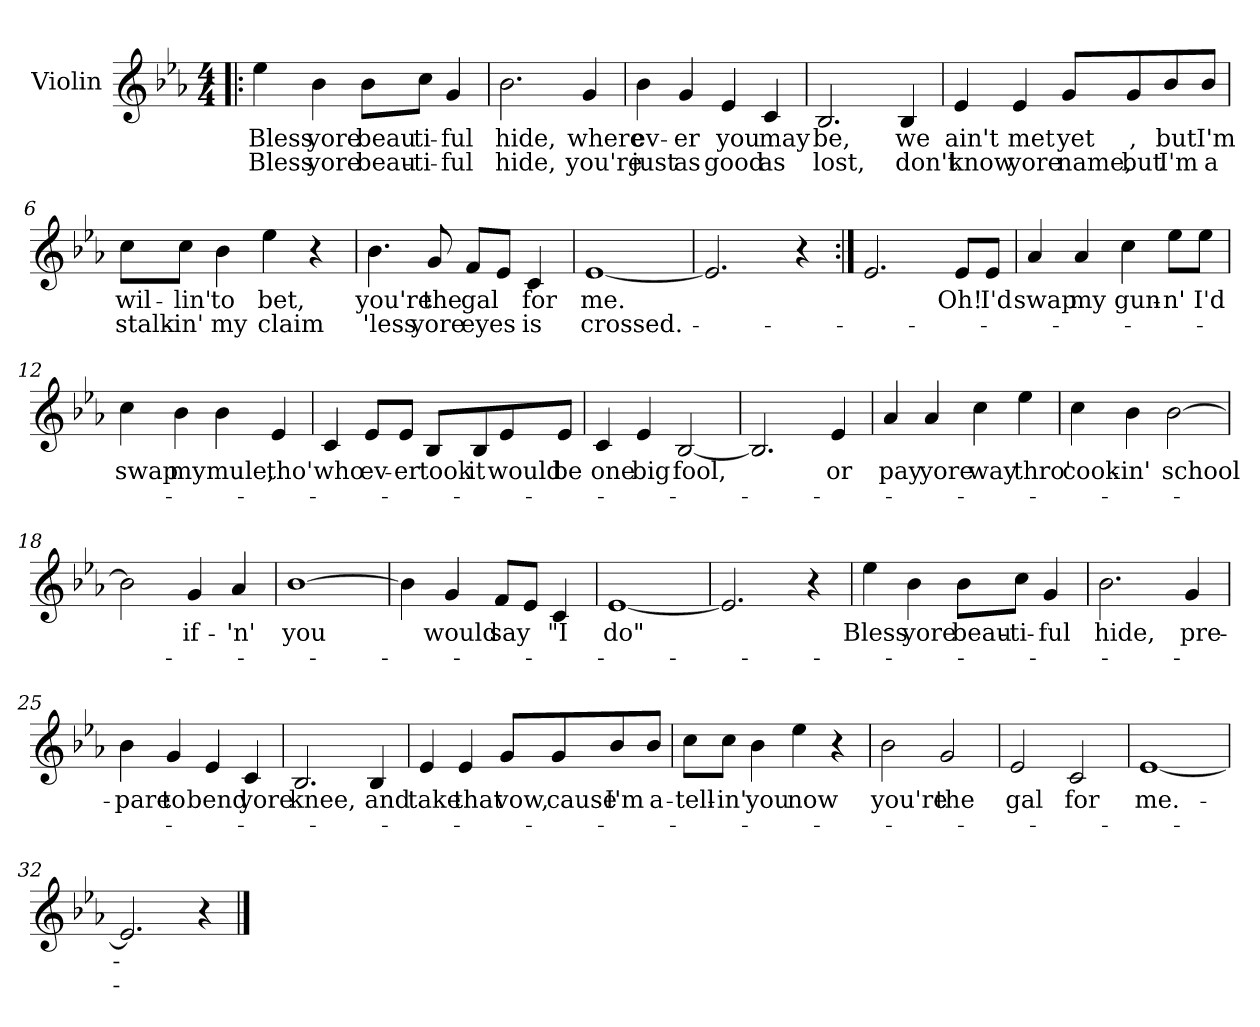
**kern	**text	**text
*part1	*part1	*part1
*staff1	*staff1	*staff1
*I"Violin	*	*
*I'Vln	*	*
*clefG2	*	*
*k[b-e-a-]	*	*
*E-:	*	*
*M4/4	*	*
=1!|:	=1!|:	=1!|:
4ee-\	Bless	Bless
4b-\	yore	yore
8b-\L	beau	beau-
8cc\J	ti-	-ti-
4g/	-ful	-ful
=2	=2	=2
2.b-\	hide,	hide,
4g/	where	you're
=3	=3	=3
4b-\	ev-	just
4g/	-er	as
4e-/	you	good
4c/	may	as
=4	=4	=4
2.B-/	be,	lost,
4B-/	we	don't
!!LO:LB:g=z
=5	=5	=5
4e-/	ain't	know
4e-/	met	yore
8g/L	yet	name,
8g/	,	but
8b-/	but	I'm
8b-/J	I'm	a
=6	=6	=6
8cc\L	wil-	stalk-
8cc\J	-lin'	-in'
4b-\	to	my
4ee-\	bet,	claim
4r	.	.
=7	=7	=7
4.b-\	you're	'less
8g/	the	yore
8f/L	gal	eyes
8e-/J	.	.
4c/	for	is
=8	=8	=8
[1e-	me.	crossed.-
!!LO:LB:g=z
=9	=9	=9
2.e-/]	.	.
4r	.	.
=10:|!	=10:|!	=10:|!
2.e-/	.	.
8e-/L	Oh!	.
8e-/J	I'd	.
=11	=11	=11
4a-/	swap	.
4a-/	my	.
4cc\	gun-	.
8ee-\L	-n'	.
8ee-\J	I'd	.
=12	=12	=12
4cc\	swap	.
4b-\	my	.
4b-\	mule,	.
4e-/	tho'	.
!!LO:LB:g=z
=13	=13	=13
4c/	who	.
8e-/L	ev-	.
8e-/J	-er	.
8B-/L	took	.
8B-/	it	.
8e-/	would	.
8e-/J	be	.
=14	=14	=14
4c/	one	.
4e-/	big	.
[2B-/	fool,	.
=15	=15	=15
2.B-/]	.	.
4e-/	or	.
=16	=16	=16
4a-/	pay	.
4a-/	yore	.
4cc\	way	.
4ee-\	thro'	.
!!LO:LB:g=z
=17	=17	=17
4cc\	cook-	.
4b-\	-in'	.
[2b-\	school	.
=18	=18	=18
2b-\]	.	.
4g/	if-	.
4a-/	-'n'	.
=19	=19	=19
[1b-	you	.
=20	=20	=20
4b-\]	.	.
4g/	would	.
8f/L	say	.
8e-/J	.	.
4c/	"I	.
!!LO:LB:g=z
=21	=21	=21
[1e-	do"	.
=22	=22	=22
2.e-/]	.	.
4r	.	.
=23	=23	=23
4ee-\	Bless	.
4b-\	yore	.
8b-\L	beau-	.
8cc\J	-ti-	.
4g/	-ful	.
=24	=24	=24
2.b-\	hide,	.
4g/	pre-	.
=25	=25	=25
4b-\	-pare	.
4g/	to	.
4e-/	bend	.
4c/	yore	.
=26	=26	=26
2.B-/	knee,	.
4B-/	and	.
!!LO:LB:g=z
=27	=27	=27
4e-/	take	.
4e-/	that	.
8g/L	vow,	.
8g/	cause	.
8b-/	I'm	.
8b-/J	a-	.
=28	=28	=28
8cc\L	-tell-	.
8cc\J	-in'	.
4b-\	you	.
4ee-\	now	.
4r	.	.
=29	=29	=29
2b-\	you're	.
2g/	the	.
=30	=30	=30
2e-/	gal	.
2c/	for	.
=31	=31	=31
[1e-	me.-	.
=32	=32	=32
2.e-/]	.	.
4r	.	.
==	==	==
*-	*-	*-
